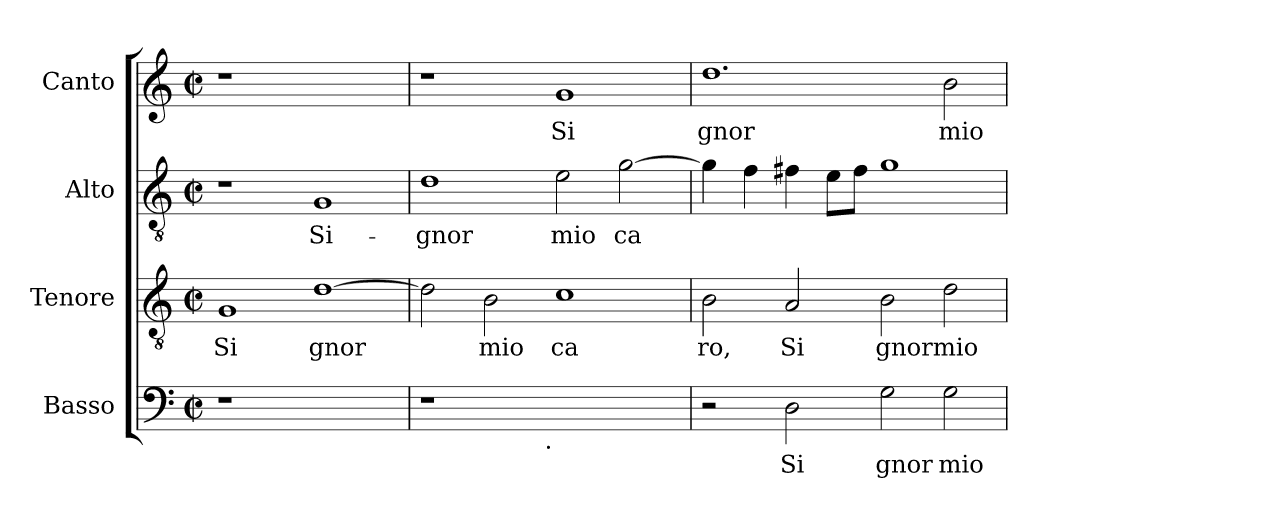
**kern	**text	**kern	**text	**kern	**text	**kern	**text
*part4	*part4	*part3	*part3	*part2	*part2	*part1	*part1
*staff4	*staff4	*staff3	*staff3	*staff2	*staff2	*staff1	*staff1
*I"Basso	*	*I"Tenore	*	*I"Alto	*	*I"Canto	*
*I'Basso	*	*I'Tenore	*	*I'Alto	*	*I'Canto	*
!!LO:PB:g=z
*stria5	*	*stria5	*	*stria5	*	*stria5	*
*clefF4	*	*clefGv2	*	*clefGv2	*	*clefG2	*
*k[]	*	*k[]	*	*k[]	*	*k[]	*
*C:	*	*C:	*	*C:	*	*C:	*
*M2/2	*	*M2/2	*	*M2/2	*	*M2/2	*
*met(c|)	*	*met(c|)	*	*met(c|)	*	*met(c|)	*
=1	=1	=1	=1	=1	=1	=1	=1
!	!	!	!LO:LY:b:cj	!	!	!	!
1r	.	1G	Si	1r	.	1r	.
!	!	!	!LO:LY:b:cj	!	!LO:LY:b:cj	!	!
1ryy	.	[>1d	gnor	1G	Si-	1ryy	.
=2	=2	=2	=2	=2	=2	=2	=2
!	!	!	!LO:LY:b:cj	!	!LO:LY:b:cj	!	!
*^	*	*	*	*	*	*	*
1r	2ryy	.	2d\]	.	1d	-gnor	1r	.
!	!	!	!	!LO:LY:b:cj	!	!	!	!
.	4...ryy	.	2B\	mio	.	.	.	.
!	!LO:TX:b:t=.	!	!	!	!	!	!	!
.	1ryy	.	.	.	.	.	.	.
!	!	!	!	!LO:LY:b:cj	!	!LO:LY:b:cj	!	!LO:LY:b:cj
1ryy	.	.	1c	ca	2e\	mio	1g	Si
!	!	!	!	!	!	!LO:LY:b:cj	!	!
.	.	.	.	.	[>2g\	ca-	.	.
.	32ryy	.	.	.	.	.	.	.
=3	=3	=3	=3	=3	=3	=3	=3	=3
!	!	!	!	!LO:LY:b:cj	!	!LO:LY:b:cj	!	!LO:LY:b:cj
*v	*v	*	*	*	*	*	*	*
2r	.	2B\	ro,	4g\]	--	1.dd	gnor
!	!	!	!	!	!LO:LY:b:cj	!	!
.	.	.	.	4f\	--	.	.
!	!LO:LY:b:cj	!	!LO:LY:b:cj	!	!LO:LY:b:cj	!	!
2D\	Si	2A/	Si	4f#X\	--	.	.
!	!	!	!	!	!LO:LY:b:cj	!	!
.	.	.	.	8e\L	--	.	.
!	!	!	!	!	!LO:LY:b:cj	!	!
.	.	.	.	8f#\J	--	.	.
!	!LO:LY:b:cj	!	!LO:LY:b:cj	!	!LO:LY:b:cj	!	!
2G\	gnor	2B\	gnormio	1g	--	.	.
!	!LO:LY:b:cj	!	!LO:LY:b:cj	!	!	!	!LO:LY:b:cj
2G\	mio	2d\	.	.	.	2b\	mio
=	=	=	=	=	=	=	=
*-	*-	*-	*-	*-	*-	*-	*-
